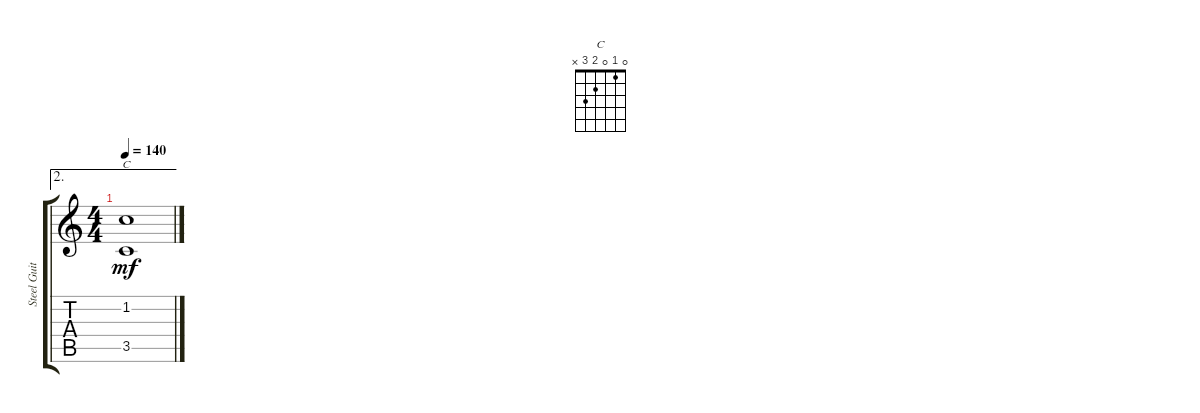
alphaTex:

\track ("Steel Guitar" "Steel Guit") {instrument acousticguitarsteel}
\staff {score tabs}
\tuning (E4 B3 G3 D3 A2 E2) {hide}
\chord ("C" 0 1 0 2 3 x)
\ae 2
\ts (4 4)
\tempo 140
\clef g2
\ks c
(1.2 3.5).1{ch "C" dy mf}
